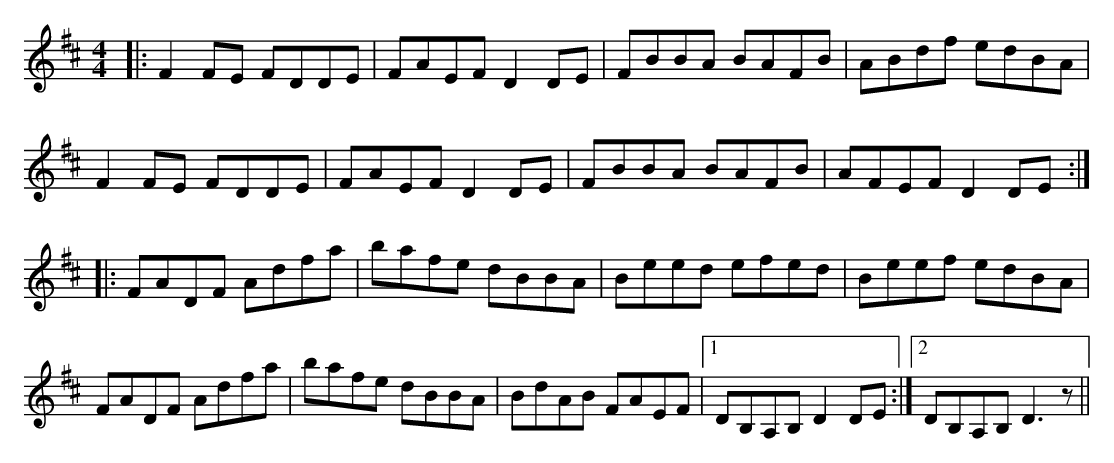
X:1
M:4/4
K:D
|:F2 FE FDDE|FAEF D2 DE|FBBA BAFB|ABdf edBA|
F2 FE FDDE|FAEF D2 DE|FBBA BAFB|AFEF D2 DE:|
|:FADF Adfa|bafe dBBA|Beed efed|Beef edBA|
FADF Adfa|bafe dBBA|BdAB FAEF|1 DB,A,B, D2 DE:|2 DB,A,B, D3 z||
